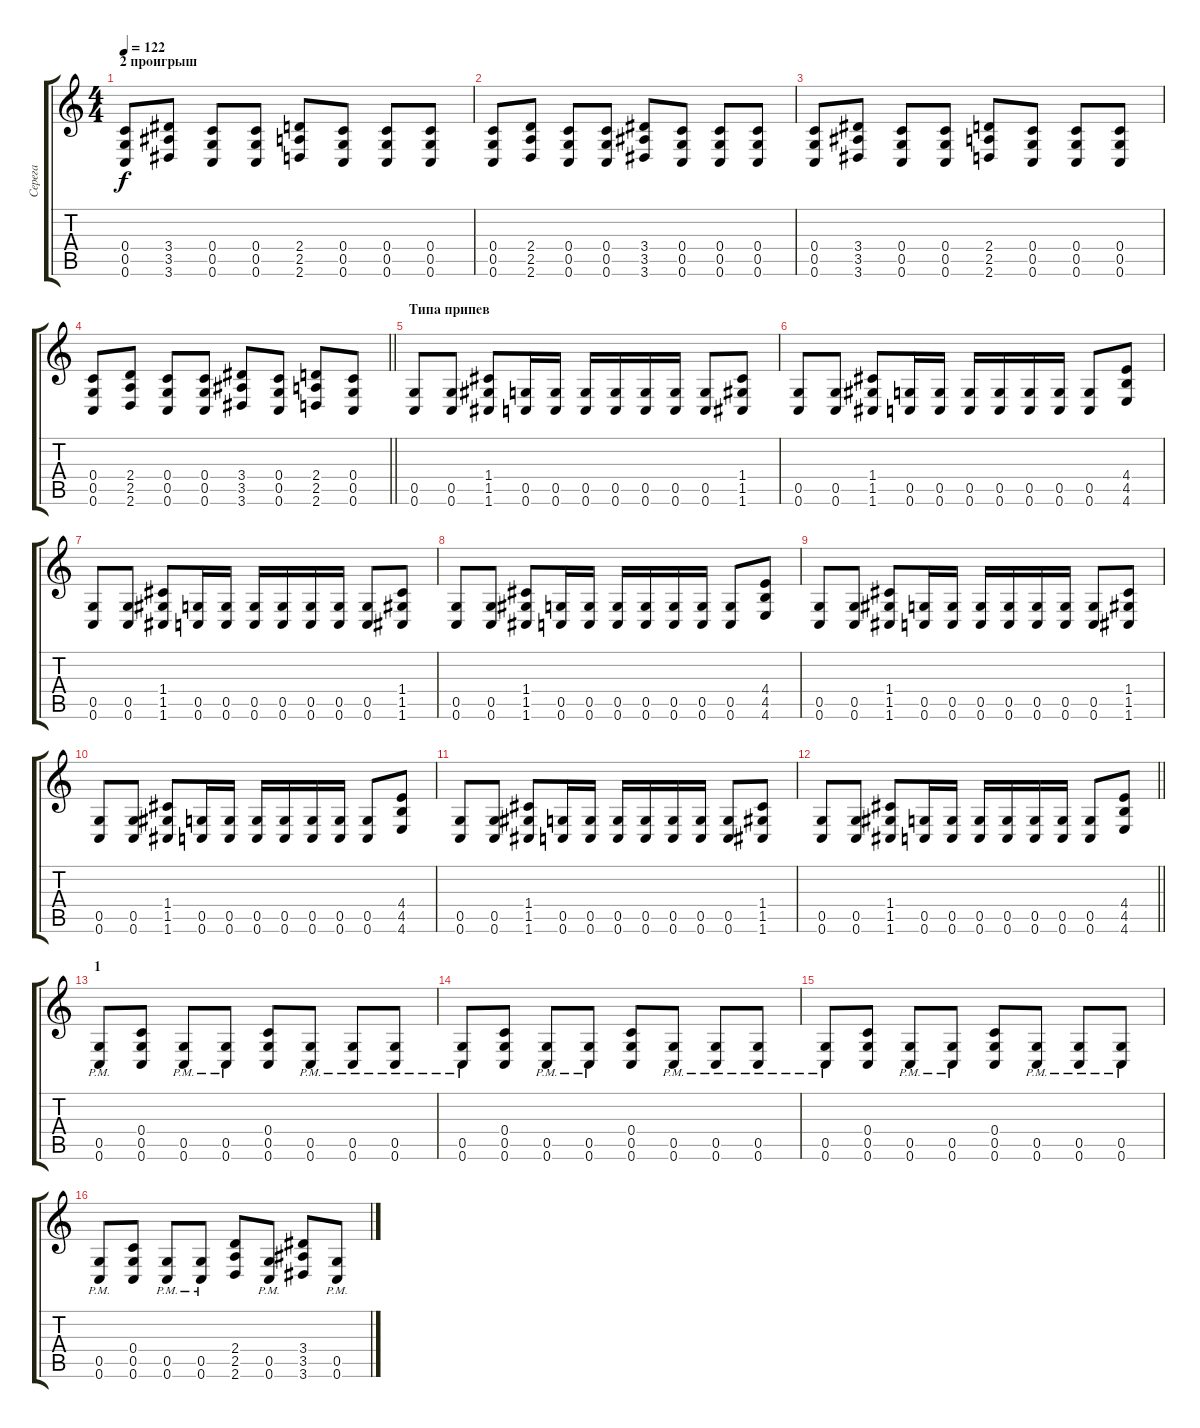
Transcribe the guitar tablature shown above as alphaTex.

\track ("Серега" "Серега") {instrument distortionguitar}
\staff {score tabs}
\tuning (D4 A3 F3 C3 G2 C2) {hide}
\ts (4 4)
\section ("" "2 проигрыш")
\tempo 122
\clef g2
\ks c
(0.4 0.5 0.6).8{dy f} (3.4 3.5 3.6).8 (0.4 0.5 0.6).8 (0.4 0.5 0.6).8 (2.4 2.5 2.6).8 (0.4 0.5 0.6).8 (0.4 0.5 0.6).8 (0.4 0.5 0.6).8 |
(0.4 0.5 0.6).8 (2.4 2.5 2.6).8 (0.4 0.5 0.6).8 (0.4 0.5 0.6).8 (3.4 3.5 3.6).8 (0.4 0.5 0.6).8 (0.4 0.5 0.6).8 (0.4 0.5 0.6).8 |
(0.4 0.5 0.6).8 (3.4 3.5 3.6).8 (0.4 0.5 0.6).8 (0.4 0.5 0.6).8 (2.4 2.5 2.6).8 (0.4 0.5 0.6).8 (0.4 0.5 0.6).8 (0.4 0.5 0.6).8 |
\barLineRight lightlight
(0.4 0.5 0.6).8 (2.4 2.5 2.6).8 (0.4 0.5 0.6).8 (0.4 0.5 0.6).8 (3.4 3.5 3.6).8 (0.4 0.5 0.6).8 (2.4 2.5 2.6).8 (0.4 0.5 0.6).8 |
\section ("" "Типа припев")
(0.5 0.6).8 (0.5 0.6).8 (1.4 1.5 1.6).8 (0.5 0.6).16 (0.5 0.6).16 (0.5 0.6).16 (0.5 0.6).16 (0.5 0.6).16 (0.5 0.6).16 (0.5 0.6).8 (1.4 1.5 1.6).8 |
(0.5 0.6).8 (0.5 0.6).8 (1.4 1.5 1.6).8 (0.5 0.6).16 (0.5 0.6).16 (0.5 0.6).16 (0.5 0.6).16 (0.5 0.6).16 (0.5 0.6).16 (0.5 0.6).8 (4.4 4.5 4.6).8 |
(0.5 0.6).8 (0.5 0.6).8 (1.4 1.5 1.6).8 (0.5 0.6).16 (0.5 0.6).16 (0.5 0.6).16 (0.5 0.6).16 (0.5 0.6).16 (0.5 0.6).16 (0.5 0.6).8 (1.4 1.5 1.6).8 |
(0.5 0.6).8 (0.5 0.6).8 (1.4 1.5 1.6).8 (0.5 0.6).16 (0.5 0.6).16 (0.5 0.6).16 (0.5 0.6).16 (0.5 0.6).16 (0.5 0.6).16 (0.5 0.6).8 (4.4 4.5 4.6).8 |
(0.5 0.6).8 (0.5 0.6).8 (1.4 1.5 1.6).8 (0.5 0.6).16 (0.5 0.6).16 (0.5 0.6).16 (0.5 0.6).16 (0.5 0.6).16 (0.5 0.6).16 (0.5 0.6).8 (1.4 1.5 1.6).8 |
(0.5 0.6).8 (0.5 0.6).8 (1.4 1.5 1.6).8 (0.5 0.6).16 (0.5 0.6).16 (0.5 0.6).16 (0.5 0.6).16 (0.5 0.6).16 (0.5 0.6).16 (0.5 0.6).8 (4.4 4.5 4.6).8 |
(0.5 0.6).8 (0.5 0.6).8 (1.4 1.5 1.6).8 (0.5 0.6).16 (0.5 0.6).16 (0.5 0.6).16 (0.5 0.6).16 (0.5 0.6).16 (0.5 0.6).16 (0.5 0.6).8 (1.4 1.5 1.6).8 |
\barLineRight lightlight
(0.5 0.6).8 (0.5 0.6).8 (1.4 1.5 1.6).8 (0.5 0.6).16 (0.5 0.6).16 (0.5 0.6).16 (0.5 0.6).16 (0.5 0.6).16 (0.5 0.6).16 (0.5 0.6).8 (4.4 4.5 4.6).8 |
\section ("" "1")
(0.5{pm} 0.6{pm}).8 (0.4 0.5 0.6).8 (0.5{pm} 0.6{pm}).8 (0.5{pm} 0.6{pm}).8 (0.4 0.5 0.6).8 (0.5{pm} 0.6{pm}).8 (0.5{pm} 0.6{pm}).8 (0.5{pm} 0.6{pm}).8 |
(0.5{pm} 0.6{pm}).8 (0.4 0.5 0.6).8 (0.5{pm} 0.6{pm}).8 (0.5{pm} 0.6{pm}).8 (0.4 0.5 0.6).8 (0.5{pm} 0.6{pm}).8 (0.5{pm} 0.6{pm}).8 (0.5{pm} 0.6{pm}).8 |
(0.5{pm} 0.6{pm}).8 (0.4 0.5 0.6).8 (0.5{pm} 0.6{pm}).8 (0.5{pm} 0.6{pm}).8 (0.4 0.5 0.6).8 (0.5{pm} 0.6{pm}).8 (0.5{pm} 0.6{pm}).8 (0.5{pm} 0.6{pm}).8 |
(0.5{pm} 0.6{pm}).8 (0.4 0.5 0.6).8 (0.5{pm} 0.6{pm}).8 (0.5{pm} 0.6{pm}).8 (2.4 2.5 2.6).8 (0.5{pm} 0.6{pm}).8 (3.4 3.5 3.6).8 (0.5{pm} 0.6{pm}).8
